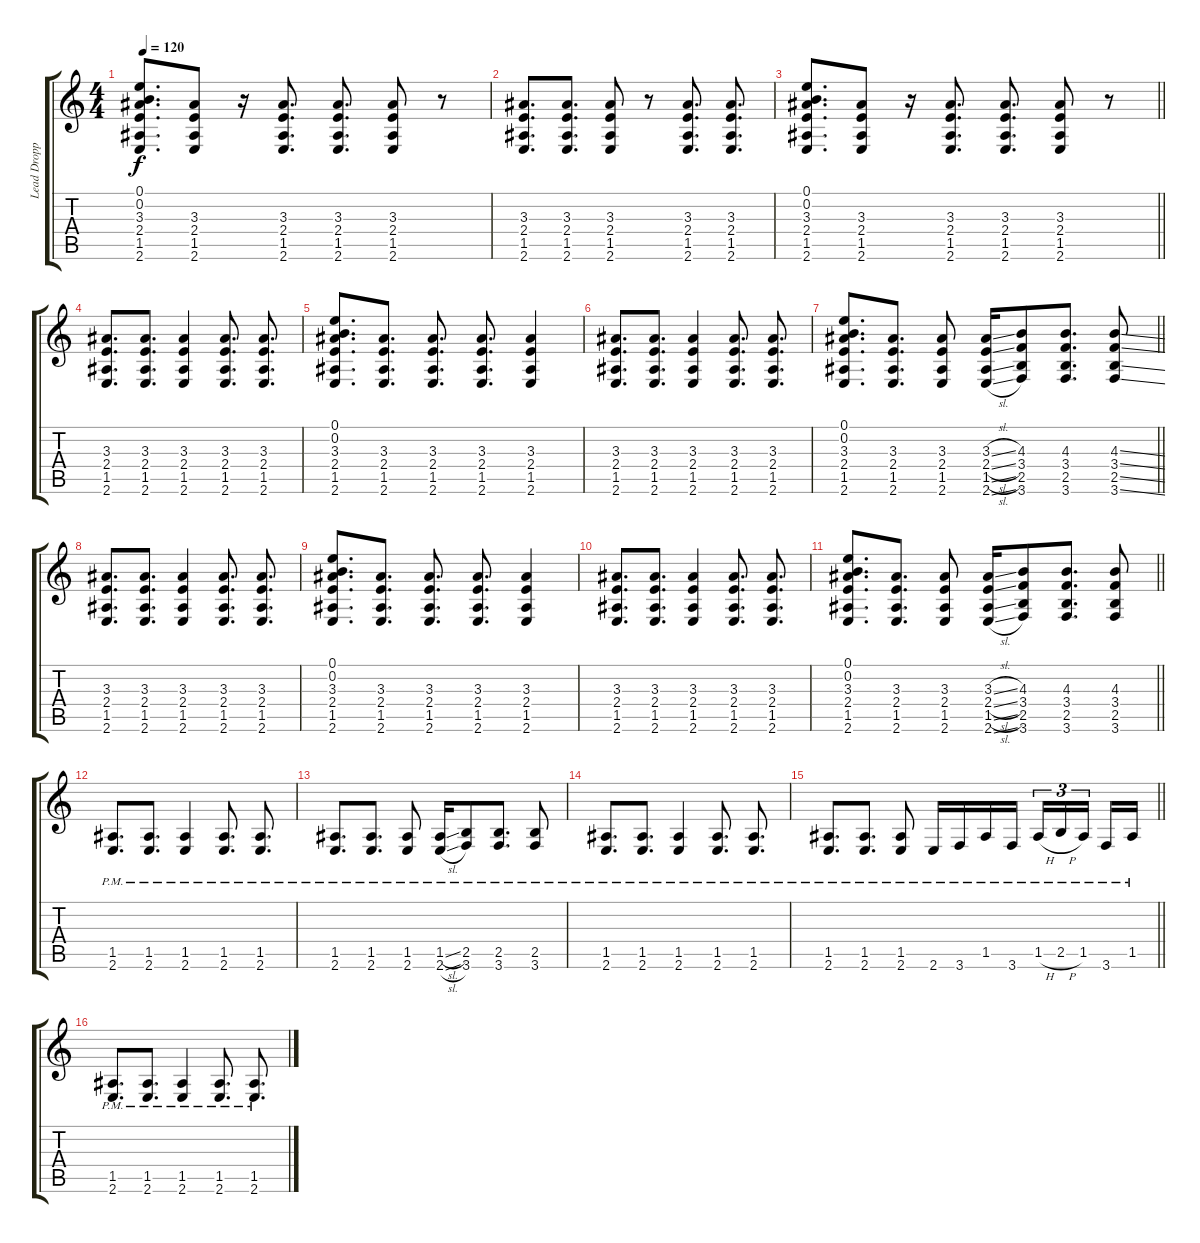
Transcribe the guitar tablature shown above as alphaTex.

\track ("Lead Dropped D " "Lead Dropp") {instrument distortionguitar}
\staff {score tabs}
\tuning (E4 B3 G3 D3 A2 D2) {hide}
\ts (4 4)
\tempo 120
\clef g2
\ks c
(0.1 0.2 3.3 2.4 1.5 2.6).8{d dy f} (3.3 2.4 1.5 2.6).8 r.16 (3.3 2.4 1.5 2.6).8{d} (3.3 2.4 1.5 2.6).8{d} (3.3 2.4 1.5 2.6).8 r.8 |
(3.3 2.4 1.5 2.6).8{d} (3.3 2.4 1.5 2.6).8{d} (3.3 2.4 1.5 2.6).8 r.8 (3.3 2.4 1.5 2.6).8{d} (3.3 2.4 1.5 2.6).8{d} |
\barLineRight lightlight
(0.1 0.2 3.3 2.4 1.5 2.6).8{d} (3.3 2.4 1.5 2.6).8 r.16 (3.3 2.4 1.5 2.6).8{d} (3.3 2.4 1.5 2.6).8{d} (3.3 2.4 1.5 2.6).8 r.8 |
\section ("" "")
(3.3 2.4 1.5 2.6).8{d} (3.3 2.4 1.5 2.6).8{d} (3.3 2.4 1.5 2.6).4 (3.3 2.4 1.5 2.6).8{d} (3.3 2.4 1.5 2.6).8{d} |
(0.1 0.2 3.3 2.4 1.5 2.6).8{d} (3.3 2.4 1.5 2.6).8{d} (3.3 2.4 1.5 2.6).8{d} (3.3 2.4 1.5 2.6).8{d} (3.3 2.4 1.5 2.6).4 |
(3.3 2.4 1.5 2.6).8{d} (3.3 2.4 1.5 2.6).8{d} (3.3 2.4 1.5 2.6).4 (3.3 2.4 1.5 2.6).8{d} (3.3 2.4 1.5 2.6).8{d} |
\barLineRight lightlight
(0.1 0.2 3.3 2.4 1.5 2.6).8{d} (3.3 2.4 1.5 2.6).8{d} (3.3 2.4 1.5 2.6).8 (3.3{sl} 2.4{sl} 1.5{sl} 2.6{sl}).16 (4.3 3.4 2.5 3.6).8 (4.3 3.4 2.5 3.6).8{d} (4.3{ss} 3.4{ss} 2.5{ss} 3.6{ss}).8 |
(3.3 2.4 1.5 2.6).8{d} (3.3 2.4 1.5 2.6).8{d} (3.3 2.4 1.5 2.6).4 (3.3 2.4 1.5 2.6).8{d} (3.3 2.4 1.5 2.6).8{d} |
(0.1 0.2 3.3 2.4 1.5 2.6).8{d} (3.3 2.4 1.5 2.6).8{d} (3.3 2.4 1.5 2.6).8{d} (3.3 2.4 1.5 2.6).8{d} (3.3 2.4 1.5 2.6).4 |
(3.3 2.4 1.5 2.6).8{d} (3.3 2.4 1.5 2.6).8{d} (3.3 2.4 1.5 2.6).4 (3.3 2.4 1.5 2.6).8{d} (3.3 2.4 1.5 2.6).8{d} |
\barLineRight lightlight
(0.1 0.2 3.3 2.4 1.5 2.6).8{d} (3.3 2.4 1.5 2.6).8{d} (3.3 2.4 1.5 2.6).8 (3.3{sl} 2.4{sl} 1.5{sl} 2.6{sl}).16 (4.3 3.4 2.5 3.6).8 (4.3 3.4 2.5 3.6).8{d} (4.3 3.4 2.5 3.6).8 |
\section ("" "")
(1.5{pm} 2.6{pm}).8{d} (1.5{pm} 2.6{pm}).8{d} (1.5{pm} 2.6{pm}).4 (1.5{pm} 2.6{pm}).8{d} (1.5{pm} 2.6{pm}).8{d} |
(1.5{pm} 2.6{pm}).8{d} (1.5{pm} 2.6{pm}).8{d} (1.5{pm} 2.6{pm}).8 (1.5{sl pm} 2.6{sl pm}).16 (2.5{pm} 3.6{pm}).8 (2.5{pm} 3.6{pm}).8{d} (2.5{pm} 3.6{pm}).8 |
(1.5{pm} 2.6{pm}).8{d} (1.5{pm} 2.6{pm}).8{d} (1.5{pm} 2.6{pm}).4 (1.5{pm} 2.6{pm}).8{d} (1.5{pm} 2.6{pm}).8{d} |
\barLineRight lightlight
(1.5{pm} 2.6{pm}).8{d} (1.5{pm} 2.6{pm}).8{d} (1.5{pm} 2.6{pm}).8 2.6{pm}.16 3.6{pm}.16 1.5{pm}.16 3.6{pm}.16 1.5{h pm}.16{tu (3 2)} 2.5{h pm}.16{tu (3 2)} 1.5{pm}.16{tu (3 2) beam splitsecondary} 3.6{pm}.16 1.5{pm}.16 |
(1.5{pm} 2.6{pm}).8{d} (1.5{pm} 2.6{pm}).8{d} (1.5{pm} 2.6{pm}).4 (1.5{pm} 2.6{pm}).8{d} (1.5{pm} 2.6{pm}).8{d}
